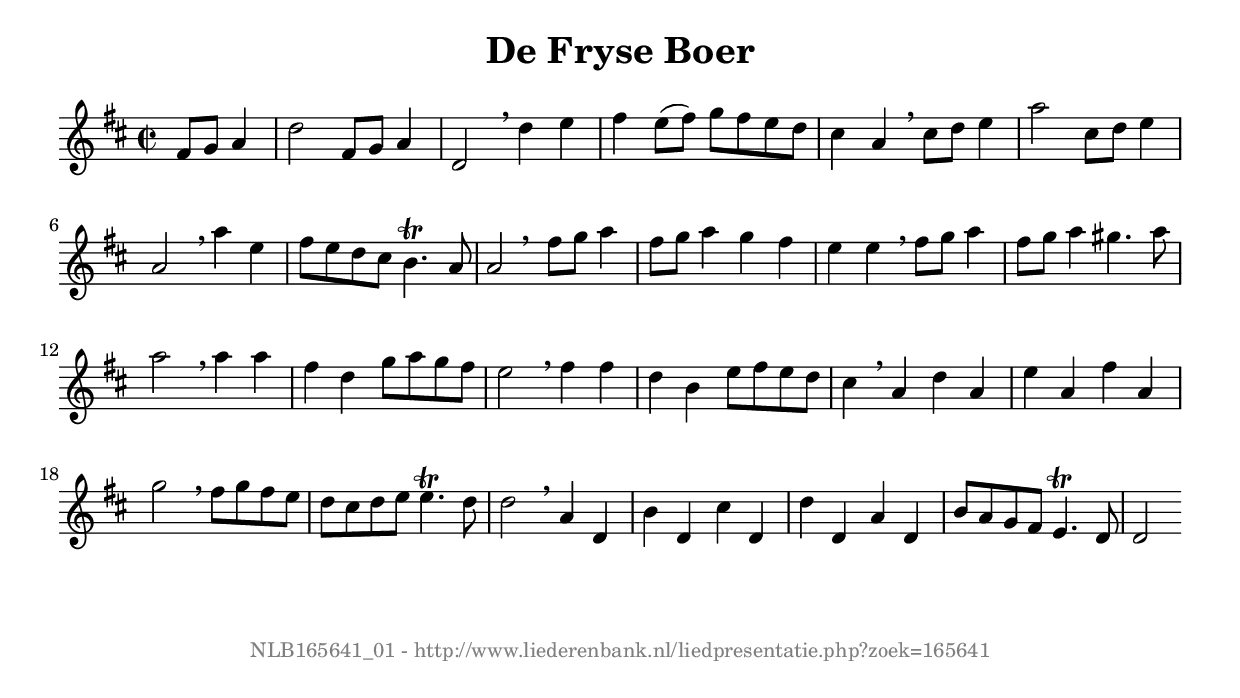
%
% produced by wce2krn 1.64 (7 June 2014)
%
\version"2.16"
#(append! paper-alist '(("long" . (cons (* 210 mm) (* 2000 mm)))))
#(set-default-paper-size "long")
sb = {\breathe}
mBreak = {\breathe }
bBreak = {\breathe }
x = {\once\override NoteHead #'style = #'cross }
gl=\glissando
itime={\override Staff.TimeSignature #'stencil = ##f }
ficta = {\once\set suggestAccidentals = ##t}
fine = {\once\override Score.RehearsalMark #'self-alignment-X = #1 \mark \markup {\italic{Fine}}}
dc = {\once\override Score.RehearsalMark #'self-alignment-X = #1 \mark \markup {\italic{D.C.}}}
dcf = {\once\override Score.RehearsalMark #'self-alignment-X = #1 \mark \markup {\italic{D.C. al Fine}}}
dcc = {\once\override Score.RehearsalMark #'self-alignment-X = #1 \mark \markup {\italic{D.C. al Coda}}}
ds = {\once\override Score.RehearsalMark #'self-alignment-X = #1 \mark \markup {\italic{D.S.}}}
dsf = {\once\override Score.RehearsalMark #'self-alignment-X = #1 \mark \markup {\italic{D.S. al Fine}}}
dsc = {\once\override Score.RehearsalMark #'self-alignment-X = #1 \mark \markup {\italic{D.S. al Coda}}}
pv = {\set Score.repeatCommands = #'((volta "1"))}
sv = {\set Score.repeatCommands = #'((volta "2"))}
tv = {\set Score.repeatCommands = #'((volta "3"))}
qv = {\set Score.repeatCommands = #'((volta "4"))}
xv = {\set Score.repeatCommands = #'((volta #f))}
\header{ tagline = ""
title = "De Fryse Boer"
}
\score {{
\key d \major
\relative g'
{
\set melismaBusyProperties = #'()
\partial 32*16
\time 2/2
\tempo 4=120
\override Score.MetronomeMark #'transparent = ##t
\override Score.RehearsalMark #'break-visibility = #(vector #t #t #f)
fis8 g a4 d2 fis,8 g a4 d,2 \sb d'4 e fis e8( fis) g fis e d cis4 a \mBreak
cis8 d e4 a2 cis,8 d e4 a,2 \sb a'4 e fis8 e d cis b4.^\trill a8 a2 \bar ":|:" \bBreak
fis'8 g a4 fis8 g a4 g fis e e \sb fis8 g a4 fis8 g a4 gis4. a8 a2 \mBreak
a4 a fis d g8 a g fis e2 \sb fis4 fis d b e8 fis e d cis4 \sb a d a e' a, fis' a, g'2 \mBreak
fis8 g fis e d cis d e e4.^\trill d8 d2 \sb a4 d, b' d, cis' d, d' d, a' d, b'8 a g fis e4.^\trill d8 d2 \bar ":|"
 }}
 \midi { }
 \layout {
            indent = 0.0\cm
}
}
\markup { \vspace #0 } \markup { \with-color #grey \fill-line { \center-column { \smaller "NLB165641_01 - http://www.liederenbank.nl/liedpresentatie.php?zoek=165641" } } }
